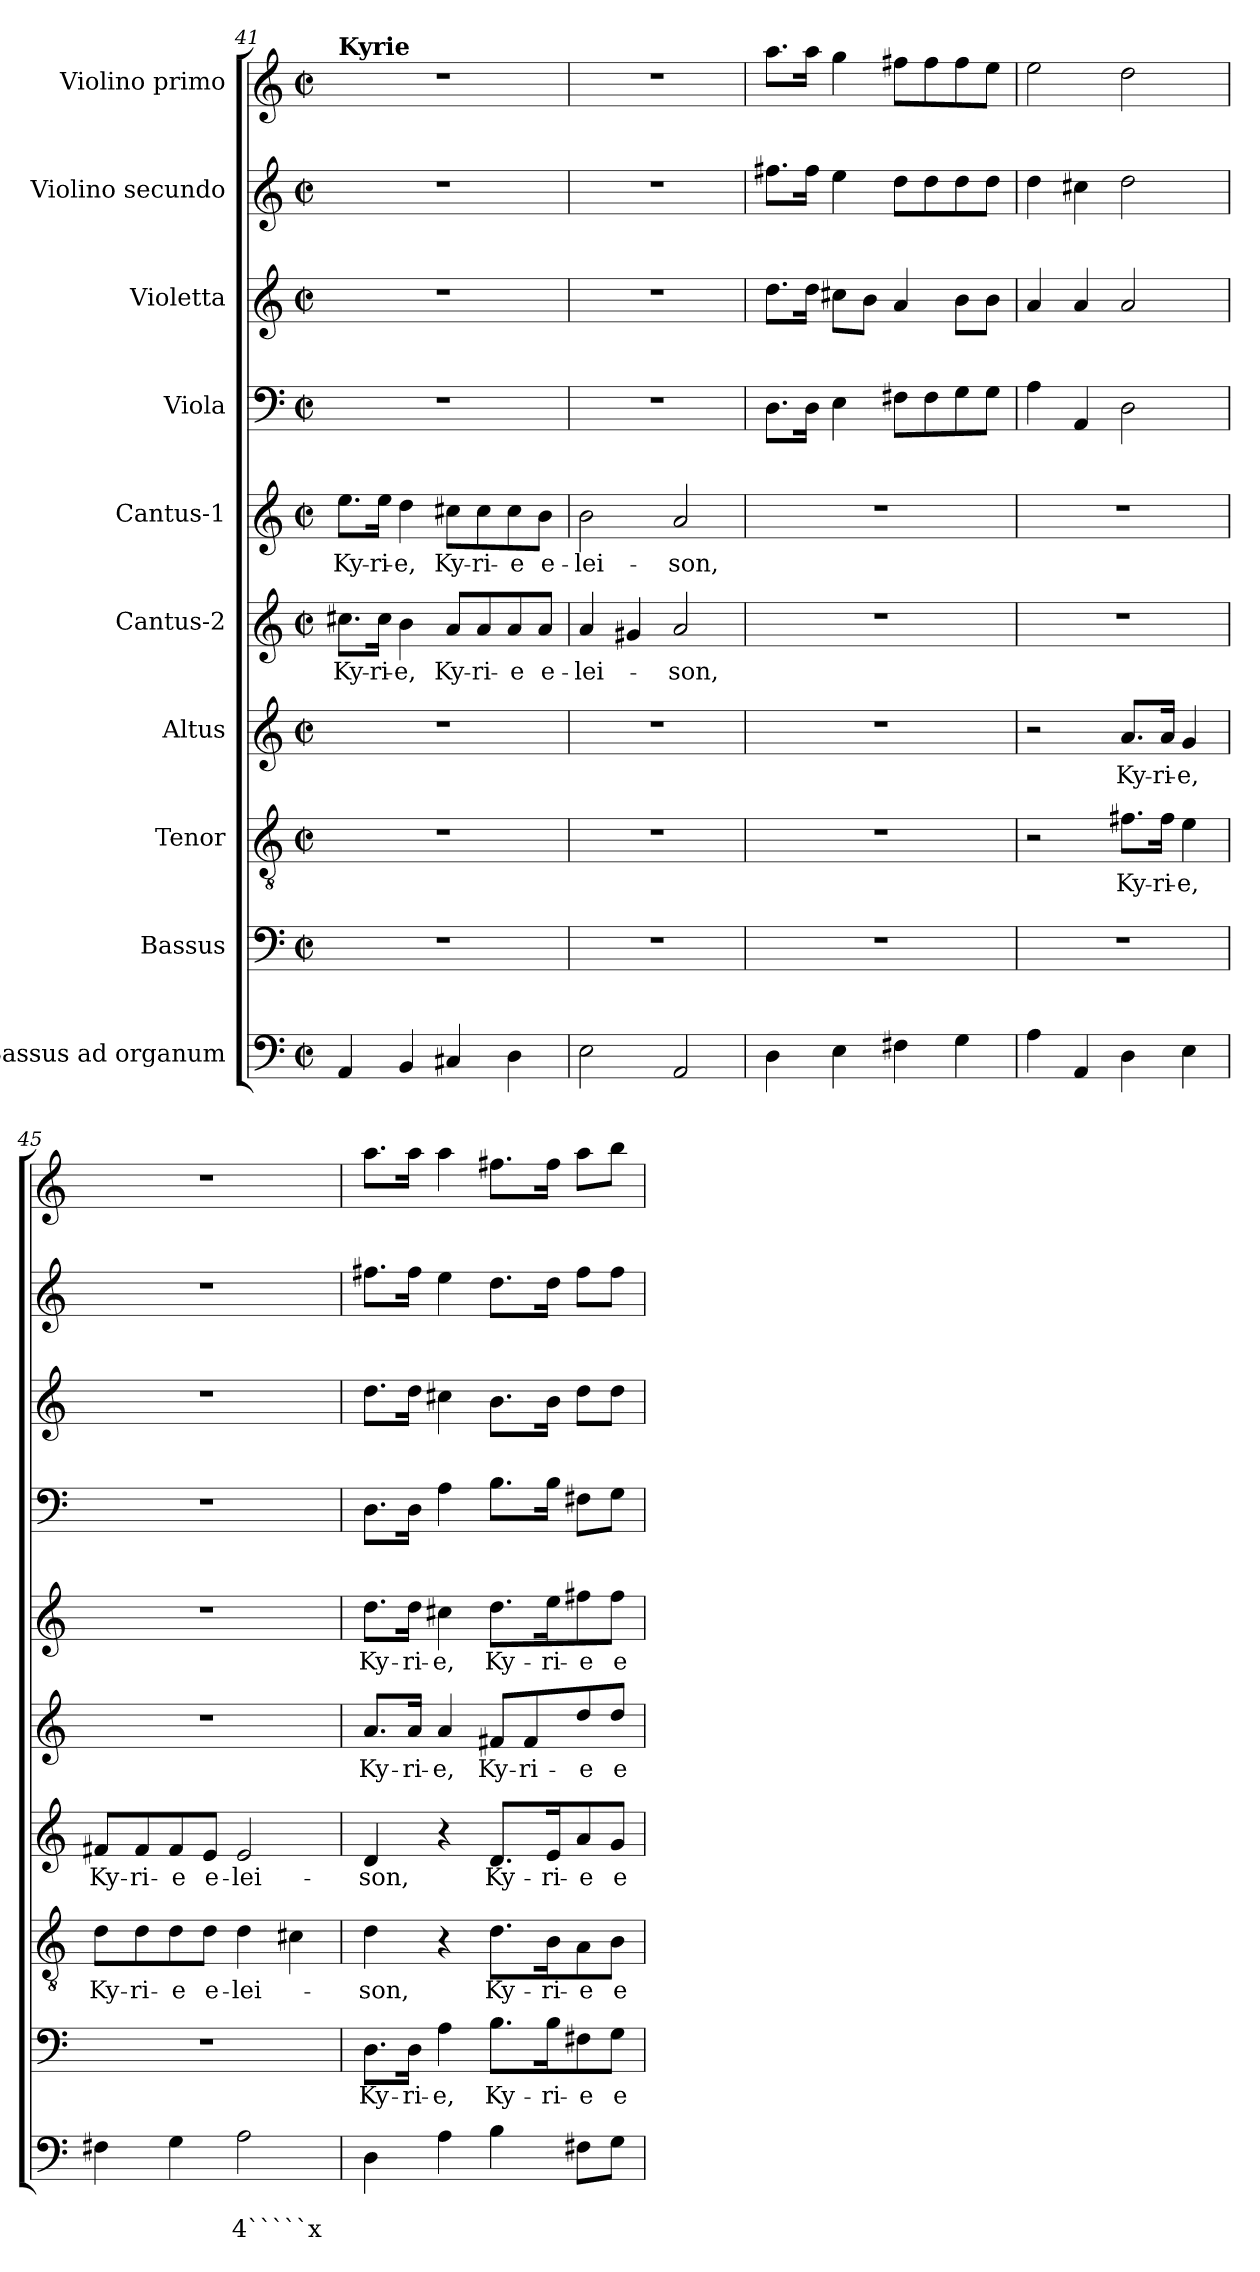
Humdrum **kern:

**kern	**text	**text	**kern	**text	**kern	**text	**kern	**text	**kern	**text	**kern	**text	**kern	**kern	**kern	**kern
*part10	*part10	*part10	*part9	*part9	*part8	*part8	*part7	*part7	*part6	*part6	*part5	*part5	*part4	*part3	*part2	*part1
*staff10	*staff10	*staff10	*staff9	*staff9	*staff8	*staff8	*staff7	*staff7	*staff6	*staff6	*staff5	*staff5	*staff4	*staff3	*staff2	*staff1
*I"Bassus ad  organum	*	*	*I"Bassus	*	*I"Tenor	*	*I"Altus	*	*I"Cantus-2	*	*I"Cantus-1	*	*I"Viola	*I"Violetta	*I"Violino secundo	*I"Violino primo
!!LO:PB:g=z
*clefF4	*	*	*clefF4	*	*clefGv2	*	*clefG2	*	*clefG2	*	*clefG2	*	*clefF4	*clefG2	*clefG2	*clefG2
*k[]	*	*	*k[]	*	*k[]	*	*k[]	*	*k[]	*	*k[]	*	*k[]	*k[]	*k[]	*k[]
*C:	*	*	*C:	*	*C:	*	*C:	*	*C:	*	*C:	*	*C:	*C:	*C:	*C:
*M2/2	*	*	*M2/2	*	*M2/2	*	*M2/2	*	*M2/2	*	*M2/2	*	*M2/2	*M2/2	*M2/2	*M2/2
*met(c|)	*	*	*met(c|)	*	*met(c|)	*	*met(c|)	*	*met(c|)	*	*met(c|)	*	*met(c|)	*met(c|)	*met(c|)	*met(c|)
=41X2	=41X2	=41X2	=41X2	=41X2	=41X2	=41X2	=41X2	=41X2	=41X2	=41X2	=41X2	=41X2	=41X2	=41X2	=41X2	=41X2
!	!	!	!	!	!	!	!	!	!	!	!	!	!	!	!	!LO:TX:a:B:t=Kyrie
!	!	!	!	!	!	!	!	!	!	!LO:LY:b	!	!LO:LY:b	!	!	!	!
4AA/	.	.	1r	.	1r	.	1r	.	8.cc#X\L	Ky-	8.ee\L	Ky-	1r	1r	1r	1r
!	!	!	!	!	!	!	!	!	!	!LO:LY:b	!	!LO:LY:b	!	!	!	!
.	.	.	.	.	.	.	.	.	16cc#\Jk	-ri-	16ee\Jk	-ri-	.	.	.	.
!	!	!	!	!	!	!	!	!	!	!LO:LY:b	!	!LO:LY:b	!	!	!	!
4BB/	.	.	.	.	.	.	.	.	4b\	-e,	4dd\	-e,	.	.	.	.
!	!	!	!	!	!	!	!	!	!	!LO:LY:b	!	!LO:LY:b	!	!	!	!
4C#X/	.	.	.	.	.	.	.	.	8a/L	Ky-	8cc#X\L	Ky-	.	.	.	.
!	!	!	!	!	!	!	!	!	!	!LO:LY:b	!	!LO:LY:b	!	!	!	!
.	.	.	.	.	.	.	.	.	8a/	-ri-	8cc#\	-ri-	.	.	.	.
!	!	!	!	!	!	!	!	!	!	!LO:LY:b	!	!LO:LY:b	!	!	!	!
4D\	.	.	.	.	.	.	.	.	8a/	-e	8cc#\	-e	.	.	.	.
!	!	!	!	!	!	!	!	!	!	!LO:LY:b	!	!LO:LY:b	!	!	!	!
.	.	.	.	.	.	.	.	.	8a/J	e-	8b\J	e-	.	.	.	.
=42	=42	=42	=42	=42	=42	=42	=42	=42	=42	=42	=42	=42	=42	=42	=42	=42
!	!	!	!	!	!	!	!	!	!	!LO:LY:b	!	!LO:LY:b	!	!	!	!
2E\	.	.	1r	.	1r	.	1r	.	4a/	-lei-	2b\	-lei-	1r	1r	1r	1r
.	.	.	.	.	.	.	.	.	4g#X/	.	.	.	.	.	.	.
!	!	!	!	!	!	!	!	!	!	!LO:LY:b	!	!LO:LY:b	!	!	!	!
2AA/	.	.	.	.	.	.	.	.	2a/	-son,	2a/	-son,	.	.	.	.
=43	=43	=43	=43	=43	=43	=43	=43	=43	=43	=43	=43	=43	=43	=43	=43	=43
4D\	.	.	1r	.	1r	.	1r	.	1r	.	1r	.	8.D\L	8.dd\L	8.ff#X\L	8.aa\L
.	.	.	.	.	.	.	.	.	.	.	.	.	16D\Jk	16dd\Jk	16ff#\Jk	16aa\Jk
4E\	.	.	.	.	.	.	.	.	.	.	.	.	4E\	8cc#X\L	4ee\	4gg\
.	.	.	.	.	.	.	.	.	.	.	.	.	.	8b\J	.	.
4F#X\	.	.	.	.	.	.	.	.	.	.	.	.	8F#X\L	4a/	8dd\L	8ff#X\L
.	.	.	.	.	.	.	.	.	.	.	.	.	8F#\	.	8dd\	8ff#\
4G\	.	.	.	.	.	.	.	.	.	.	.	.	8G\	8b\L	8dd\	8ff#\
.	.	.	.	.	.	.	.	.	.	.	.	.	8G\J	8b\J	8dd\J	8ee\J
=44	=44	=44	=44	=44	=44	=44	=44	=44	=44	=44	=44	=44	=44	=44	=44	=44
4A\	.	.	1r	.	2r	.	2r	.	1r	.	1r	.	4A\	4a/	4dd\	2ee\
4AA/	.	.	.	.	.	.	.	.	.	.	.	.	4AA/	4a/	4cc#X\	.
!	!	!	!	!	!	!LO:LY:b	!	!LO:LY:b	!	!	!	!	!	!	!	!
4D\	.	.	.	.	8.f#X\L	Ky-	8.a/L	Ky-	.	.	.	.	2D\	2a/	2dd\	2dd\
!	!	!	!	!	!	!LO:LY:b	!	!LO:LY:b	!	!	!	!	!	!	!	!
.	.	.	.	.	16f#\Jk	-ri-	16a/Jk	-ri-	.	.	.	.	.	.	.	.
!	!	!	!	!	!	!LO:LY:b	!	!LO:LY:b	!	!	!	!	!	!	!	!
4E\	.	.	.	.	4e\	-e,	4g/	-e,	.	.	.	.	.	.	.	.
=45	=45	=45	=45	=45	=45	=45	=45	=45	=45	=45	=45	=45	=45	=45	=45	=45
!	!	!	!	!	!	!LO:LY:b	!	!LO:LY:b	!	!	!	!	!	!	!	!
4F#X\	.	.	1r	.	8d\L	Ky-	8f#X/L	Ky-	1r	.	1r	.	1r	1r	1r	1r
!	!	!	!	!	!	!LO:LY:b	!	!LO:LY:b	!	!	!	!	!	!	!	!
.	.	.	.	.	8d\	-ri-	8f#/	-ri-	.	.	.	.	.	.	.	.
!	!	!	!	!	!	!LO:LY:b	!	!LO:LY:b	!	!	!	!	!	!	!	!
4G\	.	.	.	.	8d\	-e	8f#/	-e	.	.	.	.	.	.	.	.
!	!	!	!	!	!	!LO:LY:b	!	!LO:LY:b	!	!	!	!	!	!	!	!
.	.	.	.	.	8d\J	e-	8e/J	e-	.	.	.	.	.	.	.	.
!	!	!LO:LY:b	!	!	!	!LO:LY:b	!	!LO:LY:b	!	!	!	!	!	!	!	!
2A\	.	4`````x	.	.	4d\	-lei-	2e/	-lei-	.	.	.	.	.	.	.	.
.	.	.	.	.	4c#X\	.	.	.	.	.	.	.	.	.	.	.
!!LO:LB:g=z
=46	=46	=46	=46	=46	=46	=46	=46	=46	=46	=46	=46	=46	=46	=46	=46	=46
!	!	!	!	!LO:LY:b	!	!LO:LY:b	!	!LO:LY:b	!	!LO:LY:b	!	!LO:LY:b	!	!	!	!
4D\	.	.	8.D\L	Ky-	4d\	-son,	4d/	-son,	8.a/L	Ky-	8.dd\L	Ky-	8.D\L	8.dd\L	8.ff#X\L	8.aa\L
!	!	!	!	!LO:LY:b	!	!	!	!	!	!LO:LY:b	!	!LO:LY:b	!	!	!	!
.	.	.	16D\Jk	-ri-	.	.	.	.	16a/Jk	-ri-	16dd\Jk	-ri-	16D\Jk	16dd\Jk	16ff#\Jk	16aa\Jk
!	!	!	!	!LO:LY:b	!	!	!	!	!	!LO:LY:b	!	!LO:LY:b	!	!	!	!
4A\	.	.	4A\	-e,	4r	.	4r	.	4a/	-e,	4cc#X\	-e,	4A\	4cc#X\	4ee\	4aa\
!	!	!	!	!LO:LY:b	!	!LO:LY:b	!	!LO:LY:b	!	!LO:LY:b	!	!LO:LY:b	!	!	!	!
4B\	.	.	8.B\L	Ky-	8.d\L	Ky-	8.d/L	Ky-	8f#X/L	Ky-	8.dd\L	Ky-	8.B\L	8.b\L	8.dd\L	8.ff#X\L
!	!	!	!	!	!	!	!	!	!	!LO:LY:b	!	!	!	!	!	!
.	.	.	.	.	.	.	.	.	8f#/	-ri-	.	.	.	.	.	.
!	!	!	!	!LO:LY:b	!	!LO:LY:b	!	!LO:LY:b	!	!	!	!LO:LY:b	!	!	!	!
.	.	.	16B\K	-ri-	16B\K	-ri-	16e/K	-ri-	.	.	16ee\K	-ri-	16B\Jk	16b\Jk	16dd\Jk	16ff#\Jk
!	!	!	!	!LO:LY:b	!	!LO:LY:b	!	!LO:LY:b	!	!LO:LY:b	!	!LO:LY:b	!	!	!	!
8F#X\L	.	.	8F#X\	-e	8A\	-e	8a/	-e	8dd/	-e	8ff#X\	-e	8F#X\L	8dd\L	8ff#\L	8aa\L
!	!	!	!	!LO:LY:b	!	!LO:LY:b	!	!LO:LY:b	!	!LO:LY:b	!	!LO:LY:b	!	!	!	!
8G\J	.	.	8G\J	e-	8B\J	e-	8g/J	e-	8dd/J	e-	8ff#\J	e-	8G\J	8dd\J	8ff#\J	8bb\J
=	=	=	=	=	=	=	=	=	=	=	=	=	=	=	=	=
*-	*-	*-	*-	*-	*-	*-	*-	*-	*-	*-	*-	*-	*-	*-	*-	*-
